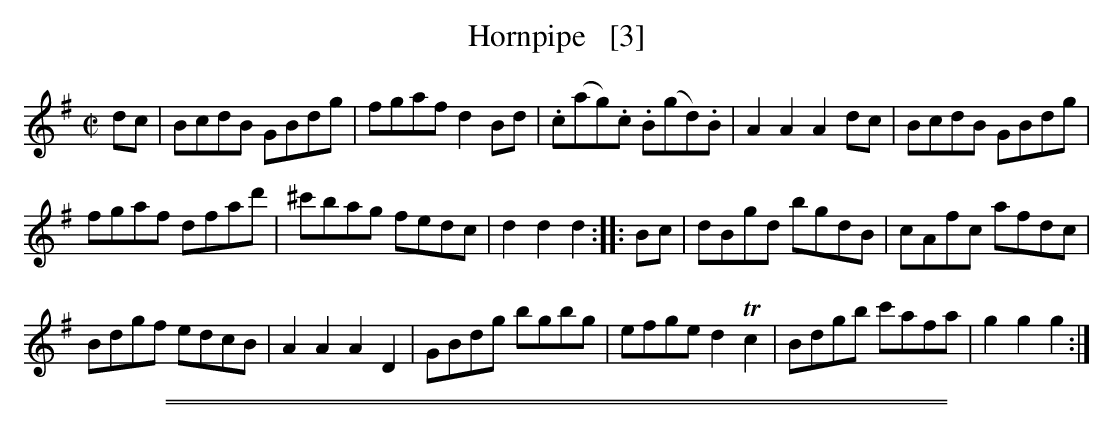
X:1
T: Hornpipe   [3]
M: C|
L: 1/8
K: G
dc |\
BcdB GBdg | fgaf d2Bd | .c(ag).c .B(gd).B | A2A2A2 dc | BcdB GBdg |
fgaf dfad' | ^c'bag fedc | d2d2d2 :: Bc | dBgd bgdB | cAfc afdc |
Bdgf edcB | A2A2A2 D2 | GBdg bgbg | efge d2Tc2 | Bdgb c'afa | g2g2g2 :|
